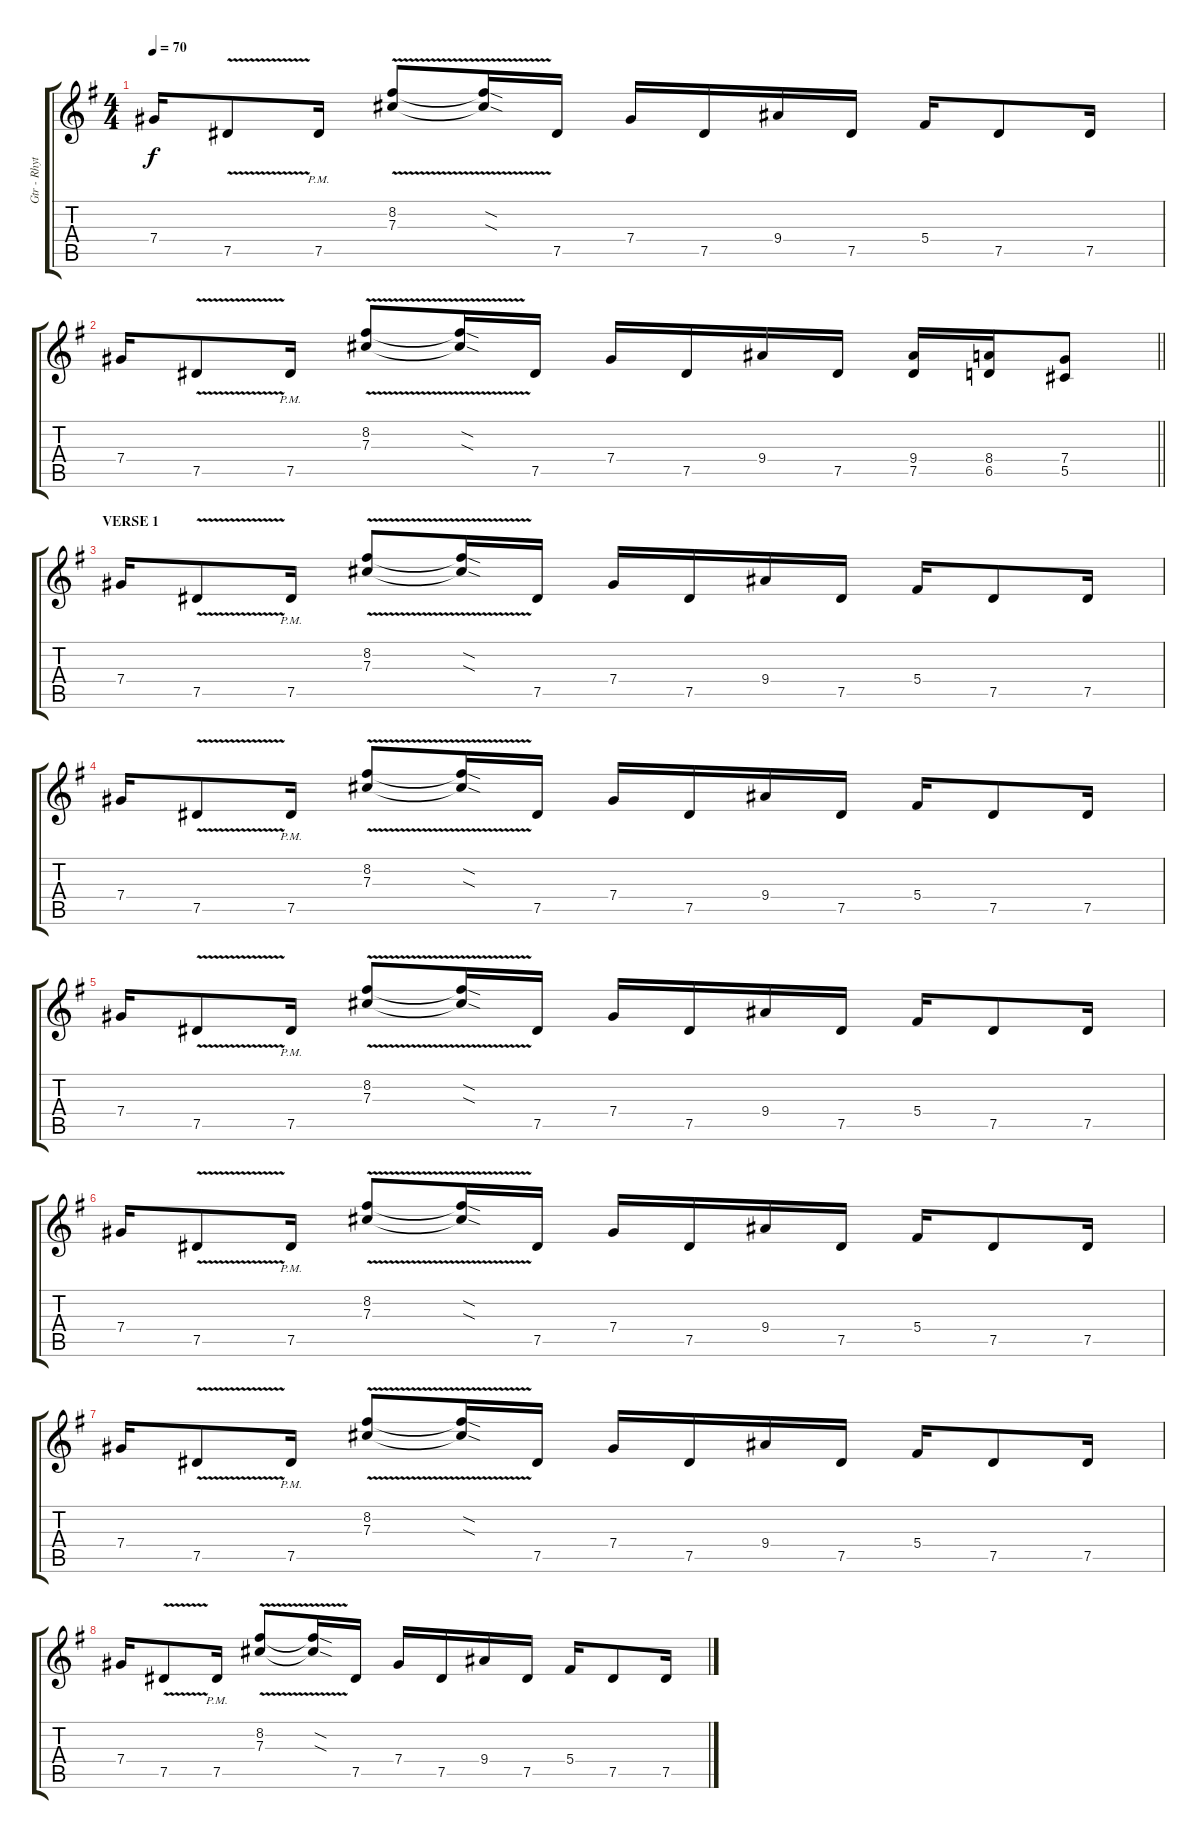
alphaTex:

\track ("Gtr - Rhythm 1" "Gtr - Rhyt") {instrument overdrivenguitar}
\staff {score tabs}
\tuning (Eb4 Bb3 Gb3 Db3 Ab2 Eb2) {hide}
\ts (4 4)
\tempo 70
\clef g2
\ks eminor
7.4.16{dy f} 7.5{v}.8 7.5{pm}.16 (8.2{v} 7.3{v}).8 (8.2{sod t} 7.3{sod t}).16 7.5.16 7.4.16 7.5.16 9.4.16 7.5.16 5.4.16 7.5.8 7.5.16 |
\barLineRight lightlight
7.4.16 7.5{v}.8 7.5{pm}.16 (8.2{v} 7.3{v}).8 (8.2{sod t} 7.3{sod t}).16 7.5.16 7.4.16 7.5.16 9.4.16 7.5.16 (9.4 7.5).16 (8.4 6.5).16 (7.4 5.5).8 |
\section ("" "VERSE 1")
7.4.16 7.5{v}.8 7.5{pm}.16 (8.2{v} 7.3{v}).8 (8.2{sod t} 7.3{sod t}).16 7.5.16 7.4.16 7.5.16 9.4.16 7.5.16 5.4.16 7.5.8 7.5.16 |
7.4.16 7.5{v}.8 7.5{pm}.16 (8.2{v} 7.3{v}).8 (8.2{sod t} 7.3{sod t}).16 7.5.16 7.4.16 7.5.16 9.4.16 7.5.16 5.4.16 7.5.8 7.5.16 |
7.4.16 7.5{v}.8 7.5{pm}.16 (8.2{v} 7.3{v}).8 (8.2{sod t} 7.3{sod t}).16 7.5.16 7.4.16 7.5.16 9.4.16 7.5.16 5.4.16 7.5.8 7.5.16 |
7.4.16 7.5{v}.8 7.5{pm}.16 (8.2{v} 7.3{v}).8 (8.2{sod t} 7.3{sod t}).16 7.5.16 7.4.16 7.5.16 9.4.16 7.5.16 5.4.16 7.5.8 7.5.16 |
7.4.16 7.5{v}.8 7.5{pm}.16 (8.2{v} 7.3{v}).8 (8.2{sod t} 7.3{sod t}).16 7.5.16 7.4.16 7.5.16 9.4.16 7.5.16 5.4.16 7.5.8 7.5.16 |
7.4.16 7.5{v}.8 7.5{pm}.16 (8.2{v} 7.3{v}).8 (8.2{sod t} 7.3{sod t}).16 7.5.16 7.4.16 7.5.16 9.4.16 7.5.16 5.4.16 7.5.8 7.5.16
